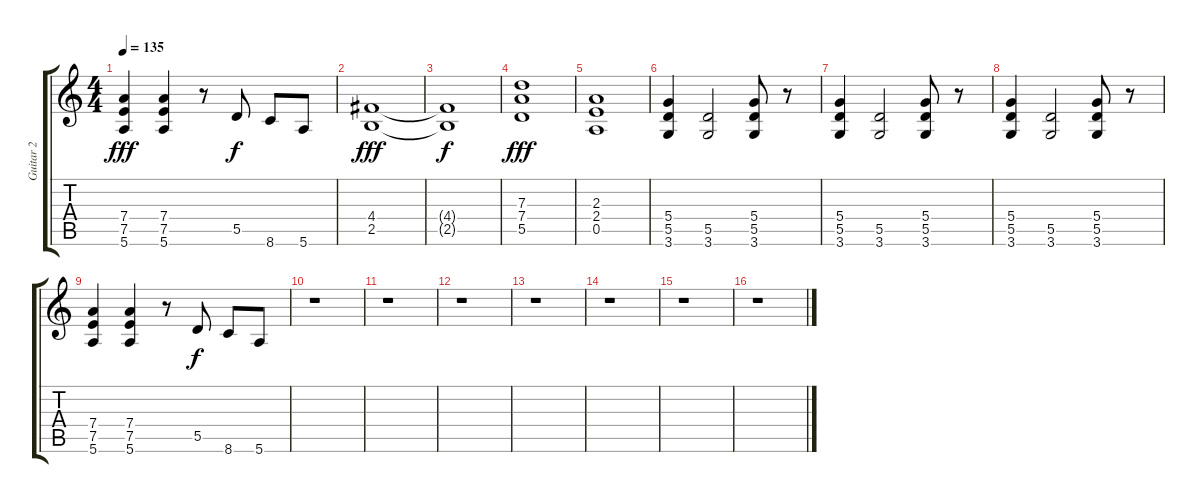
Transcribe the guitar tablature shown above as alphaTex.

\track ("Guitar 2" "Guitar 2") {instrument distortionguitar}
\staff {score tabs}
\tuning (E4 B3 G3 D3 A2 E2) {hide}
\ts (4 4)
\tempo 135
\clef g2
\ks c
(7.4 7.5 5.6).4{dy fff} (7.4 7.5 5.6).4 r.8 5.5.8{dy f} 8.6.8 5.6.8 |
(4.4 2.5).1{dy fff} |
(4.4{t} 2.5{t}).1{dy f} |
(7.3 7.4 5.5).1{dy fff} |
(2.3 2.4 0.5).1 |
(5.4 5.5 3.6).4 (5.5 3.6).2 (5.4 5.5 3.6).8 r.8 |
(5.4 5.5 3.6).4 (5.5 3.6).2 (5.4 5.5 3.6).8 r.8 |
(5.4 5.5 3.6).4 (5.5 3.6).2 (5.4 5.5 3.6).8 r.8 |
(7.4 7.5 5.6).4 (7.4 7.5 5.6).4 r.8 5.5.8{dy f} 8.6.8 5.6.8 |
r.1 |
r.1 |
r.1 |
r.1 |
r.1 |
r.1 |
r.1
